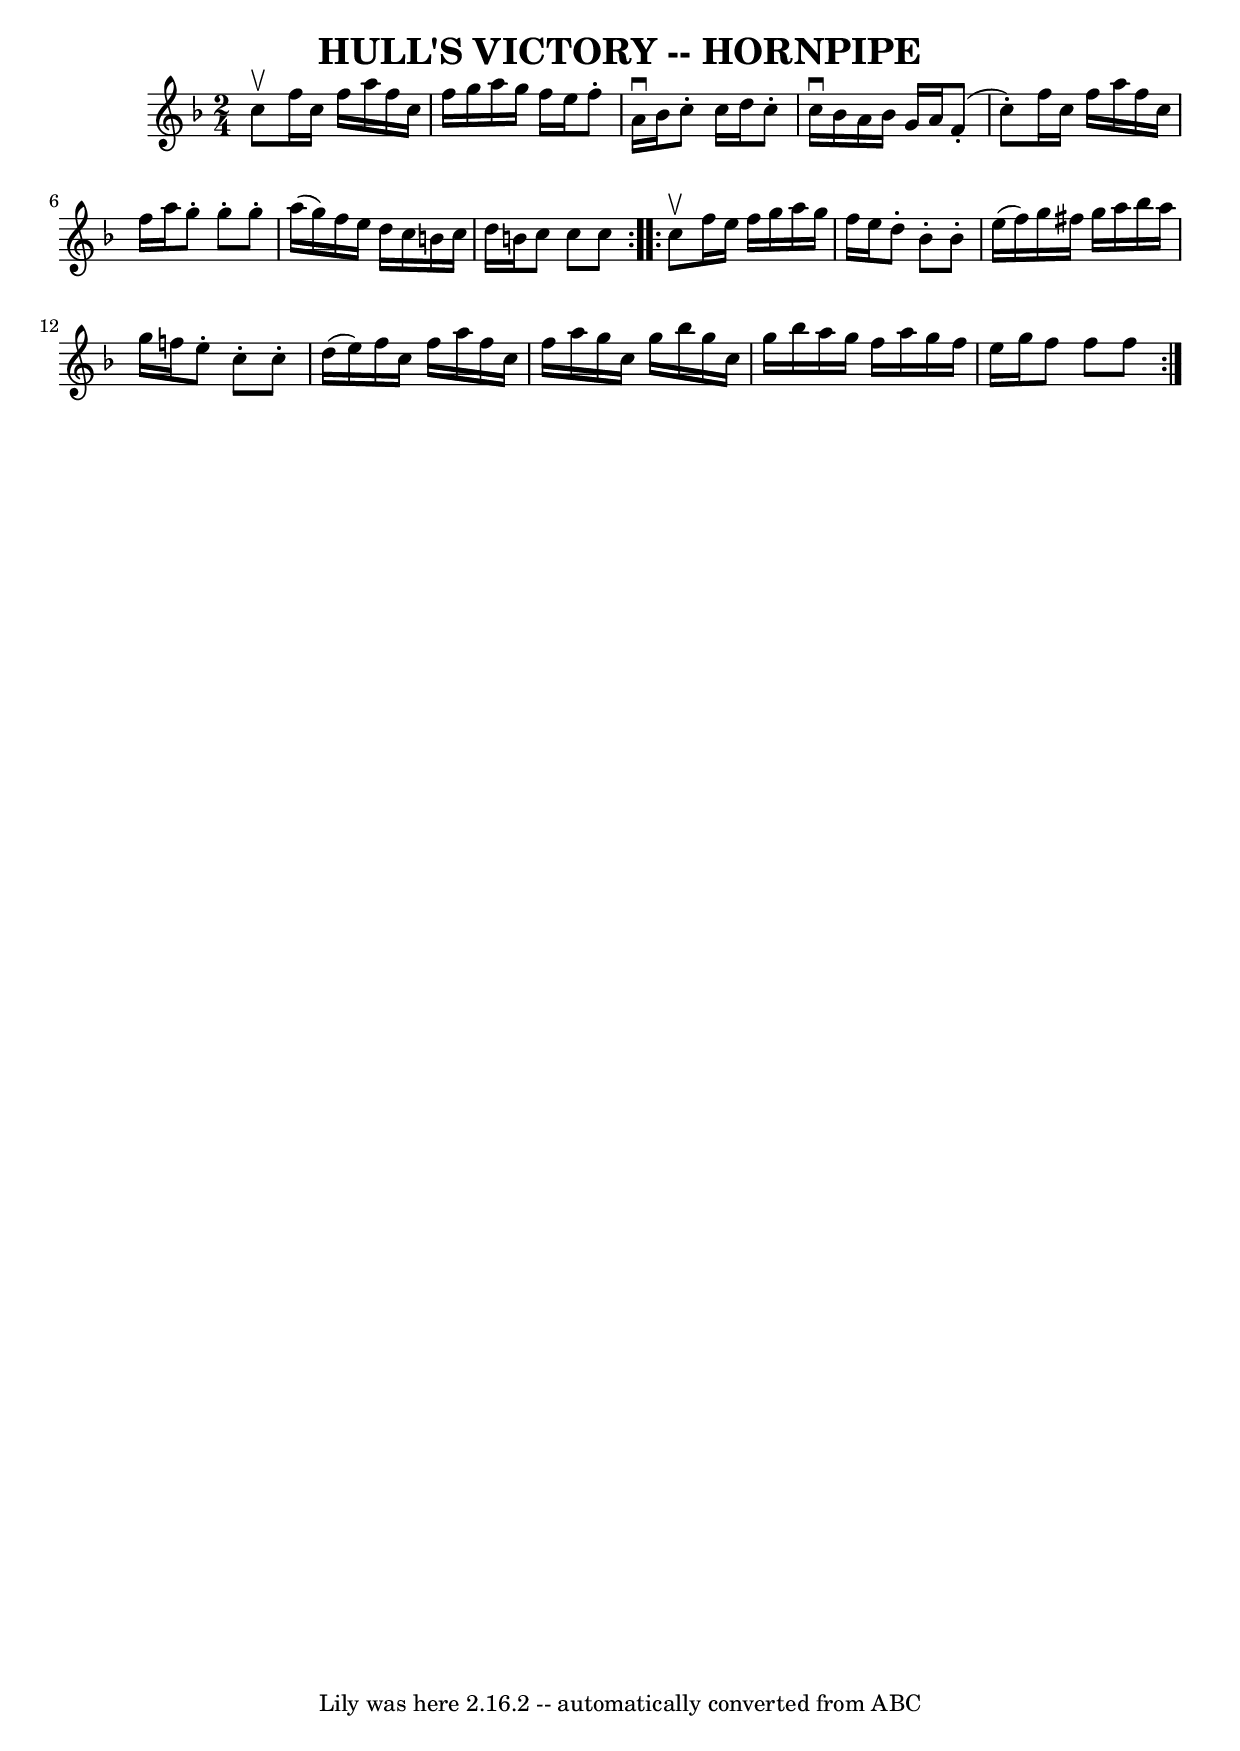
\version "2.16.2"
\include "Mammoth.ily"
\header {
	%% book = "Cole's 1000 Fiddle Tunes"
	crossRefNumber = "1"
	footnotes = "\\\\\\\\HULL'S VICTORY. First couple give right hands and swing half round, (First lady\\\\give left hand to 2d gent's right, gent. give left hand to 2d lady's right,)\\\\balance 4 in a line; First lady swing with 2d gent, first gent. swing with 2d\\\\lady at: same time and pass partner; join hands again with 2d couple, balance\\\\4 in a line, swing to places, down the centre with partner, up, cast off, right\\\\and left 4."
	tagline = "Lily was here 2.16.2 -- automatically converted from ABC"
	title = "HULL'S VICTORY -- HORNPIPE"
}
voicedefault =  {


\repeat volta 2 {
\time 2/4 
\key f \major c''8^\upbow       |
 f''16 c''16 f''16 
 a''16 f''16 c''16 f''16 g''16    |
 a''16 g''16    
f''16 e''16 f''8 -. a'16^\downbow bes'16    |
 c''8 -.   
c''16 d''16 c''8 -. c''16^\downbow bes'16    |
 a'16    
bes'16 g'16 a'16 f'8 (-. c''8 -.)   |
     |
   
f''16 c''16 f''16 a''16 f''16 c''16 f''16 a''16    
|
 g''8 -. g''8 -. g''8 -. a''16 (g''16)   |
 f''16 
 e''16 d''16 c''16 b'16 c''16 d''16 b'16    |
 c''8 
 c''8 c''8    }     \repeat volta 2 { c''8^\upbow       |
   
f''16 e''16 f''16 g''16 a''16 g''16 f''16 e''16    
|
 d''8 -. bes'8 -. bes'8 -. e''16 (f''16)   |
   
g''16 fis''16 g''16 a''16 bes''16 a''16 g''16 f''!16    
|
 e''8 -. c''8 -. c''8 -. d''16 (e''16)   |
     
|
 f''16 c''16 f''16 a''16 f''16 c''16 f''16 a''16 
   |
 g''16 c''16 g''16 bes''16 g''16 c''16 g''16    
bes''16    |
 a''16 g''16 f''16 a''16 g''16 f''16    
e''16 g''16    |
 f''8 f''8 f''8    }   
}

\score{
    <<

	\context Staff="default"
	{
	    \voicedefault 
	}

    >>
	\layout {
	}
	\midi {}
}
